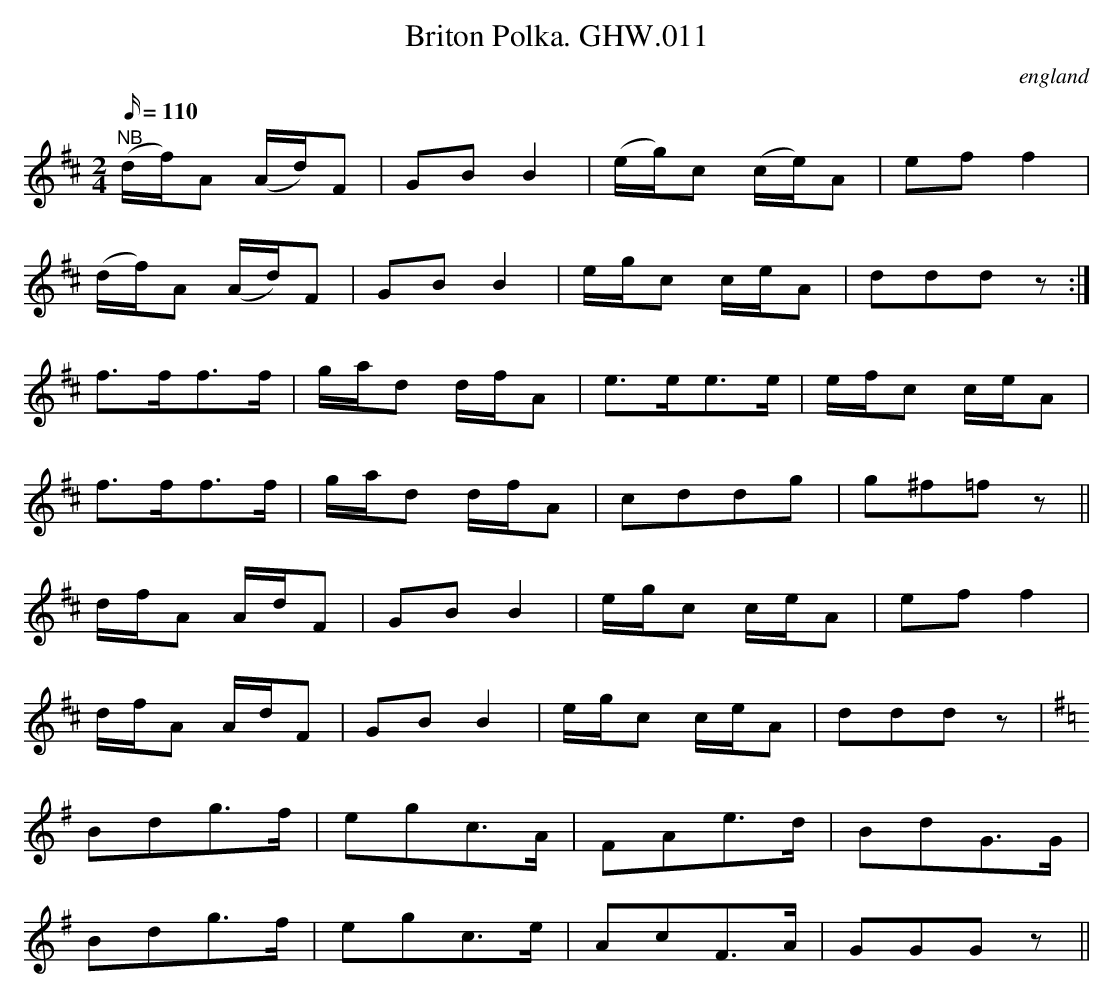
X:1
T:Briton Polka. GHW.011
O:england
M:2/4
L:1/16
Q:110
K:D
"NB"(df)A2 (Ad)F2|G2B2 B4|(eg)c2 (ce)A2|e2f2 f4|
(df)A2 (Ad)F2|G2B2 B4|egc2 ceA2|d2d2d2 z2:|
f3ff3f|gad2 dfA2|e3ee3e|efc2 ceA2|
f3ff3f|gad2 dfA2|c2d2d2g2|g2^f2=f2z2||
dfA2 AdF2|G2B2 B4|egc2 ceA2|e2f2 f4|
dfA2 AdF2|G2B2 B4|egc2 ceA2|d2d2d2 z2|
K:G
B2d2g3f|e2g2c3A|F2A2e3d|B2d2G3G|
B2d2g3f|e2g2c3e|A2c2F3A|G2G2G2 z2||
